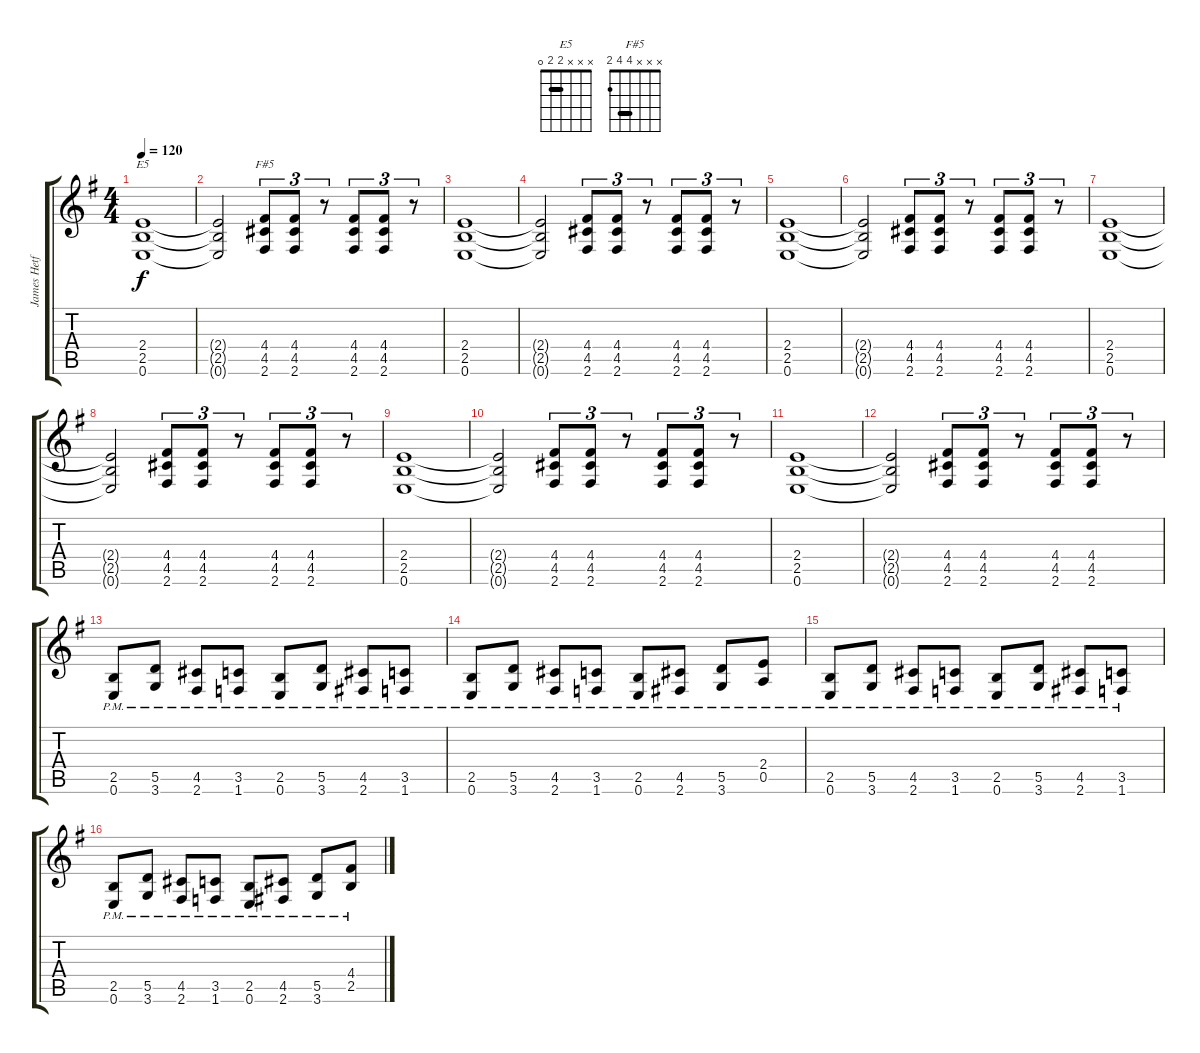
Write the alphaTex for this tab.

\track ("James Hetfield (Rythm)" "James Hetf") {instrument distortionguitar}
\staff {score tabs}
\tuning (E4 B3 G3 D3 A2 E2) {hide}
\chord ("E5" x x x 2 2 0) {barre 2}
\chord ("F#5" x x x 4 4 2) {barre 4}
\ts (4 4)
\tempo 120
\clef g2
\ks g
(2.4 2.5 0.6).1{ch "E5" dy f} |
(2.4{t} 2.5{t} 0.6{t}).2 (4.4 4.5 2.6).8{tu (3 2) ch "F#5"} (4.4 4.5 2.6).8{tu (3 2)} r.8{tu (3 2)} (4.4 4.5 2.6).8{tu (3 2)} (4.4 4.5 2.6).8{tu (3 2)} r.8{tu (3 2)} |
(2.4 2.5 0.6).1 |
(2.4{t} 2.5{t} 0.6{t}).2 (4.4 4.5 2.6).8{tu (3 2)} (4.4 4.5 2.6).8{tu (3 2)} r.8{tu (3 2)} (4.4 4.5 2.6).8{tu (3 2)} (4.4 4.5 2.6).8{tu (3 2)} r.8{tu (3 2)} |
(2.4 2.5 0.6).1 |
(2.4{t} 2.5{t} 0.6{t}).2 (4.4 4.5 2.6).8{tu (3 2)} (4.4 4.5 2.6).8{tu (3 2)} r.8{tu (3 2)} (4.4 4.5 2.6).8{tu (3 2)} (4.4 4.5 2.6).8{tu (3 2)} r.8{tu (3 2)} |
(2.4 2.5 0.6).1 |
(2.4{t} 2.5{t} 0.6{t}).2 (4.4 4.5 2.6).8{tu (3 2)} (4.4 4.5 2.6).8{tu (3 2)} r.8{tu (3 2)} (4.4 4.5 2.6).8{tu (3 2)} (4.4 4.5 2.6).8{tu (3 2)} r.8{tu (3 2)} |
(2.4 2.5 0.6).1 |
(2.4{t} 2.5{t} 0.6{t}).2 (4.4 4.5 2.6).8{tu (3 2)} (4.4 4.5 2.6).8{tu (3 2)} r.8{tu (3 2)} (4.4 4.5 2.6).8{tu (3 2)} (4.4 4.5 2.6).8{tu (3 2)} r.8{tu (3 2)} |
(2.4 2.5 0.6).1 |
(2.4{t} 2.5{t} 0.6{t}).2 (4.4 4.5 2.6).8{tu (3 2)} (4.4 4.5 2.6).8{tu (3 2)} r.8{tu (3 2)} (4.4 4.5 2.6).8{tu (3 2)} (4.4 4.5 2.6).8{tu (3 2)} r.8{tu (3 2)} |
(2.5{pm} 0.6{pm}).8 (5.5{pm} 3.6{pm}).8 (4.5{pm} 2.6{pm}).8 (3.5{pm} 1.6{pm}).8 (2.5{pm} 0.6{pm}).8 (5.5{pm} 3.6{pm}).8 (4.5{pm} 2.6{pm}).8 (3.5{pm} 1.6{pm}).8 |
(2.5{pm} 0.6{pm}).8 (5.5{pm} 3.6{pm}).8 (4.5{pm} 2.6{pm}).8 (3.5{pm} 1.6{pm}).8 (2.5{pm} 0.6{pm}).8 (4.5{pm} 2.6{pm}).8 (5.5{pm} 3.6{pm}).8 (2.4{pm} 0.5{pm}).8 |
(2.5{pm} 0.6{pm}).8 (5.5{pm} 3.6{pm}).8 (4.5{pm} 2.6{pm}).8 (3.5{pm} 1.6{pm}).8 (2.5{pm} 0.6{pm}).8 (5.5{pm} 3.6{pm}).8 (4.5{pm} 2.6{pm}).8 (3.5{pm} 1.6{pm}).8 |
(2.5{pm} 0.6{pm}).8 (5.5{pm} 3.6{pm}).8 (4.5{pm} 2.6{pm}).8 (3.5{pm} 1.6{pm}).8 (2.5{pm} 0.6{pm}).8 (4.5{pm} 2.6{pm}).8 (5.5{pm} 3.6{pm}).8 (4.4{pm} 2.5{pm}).8
